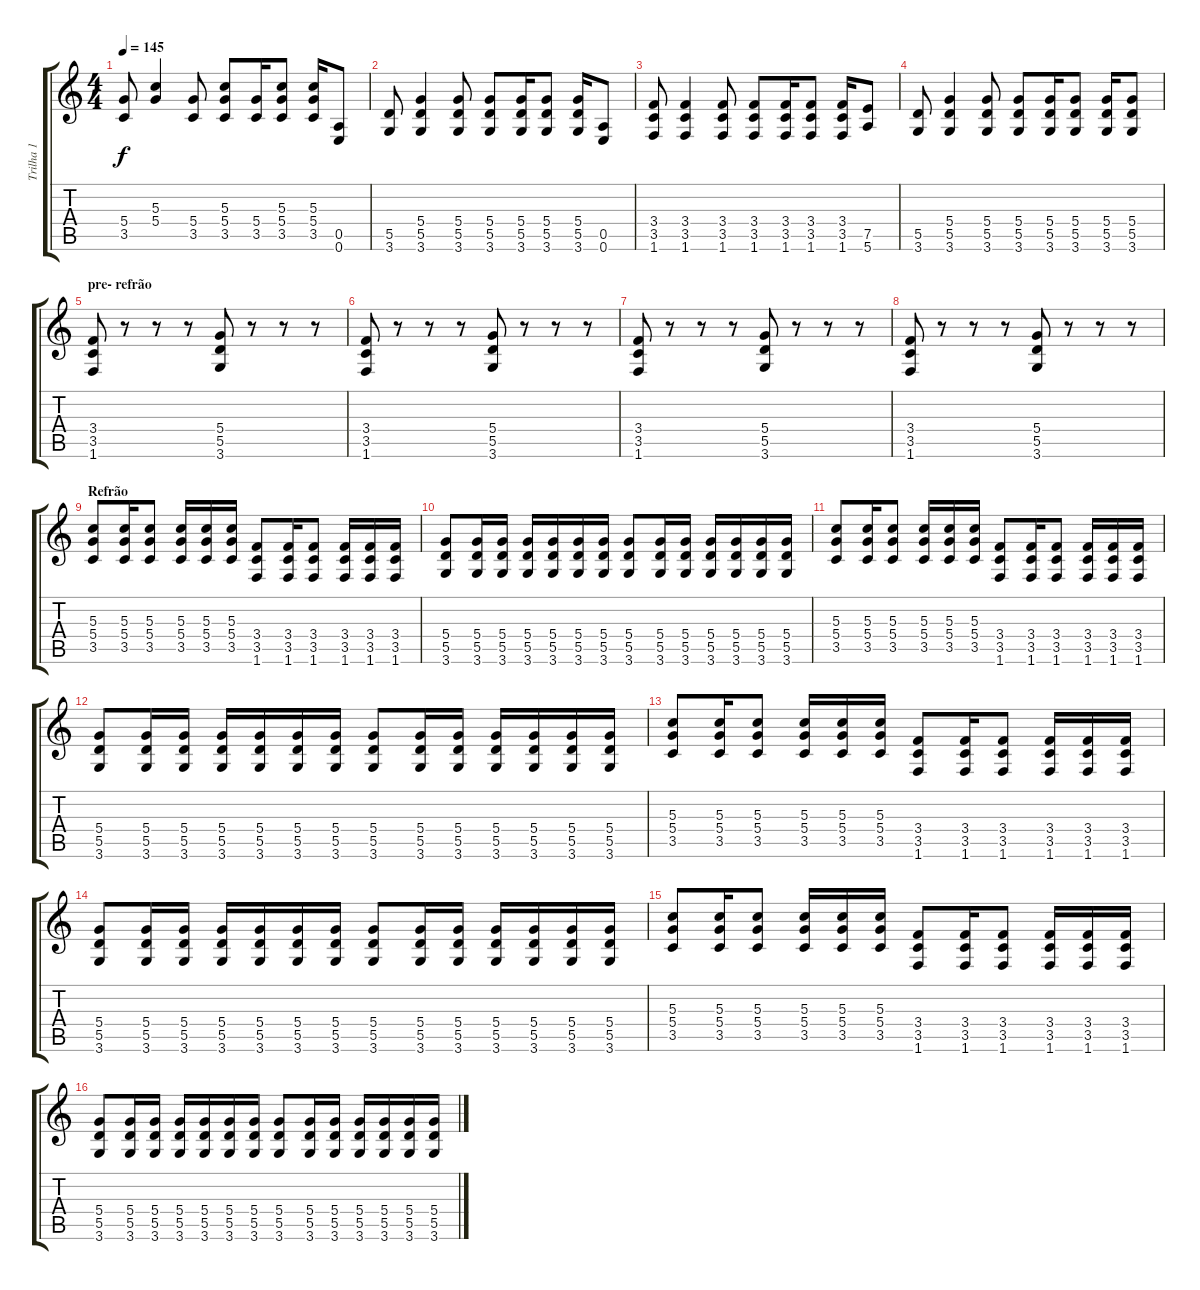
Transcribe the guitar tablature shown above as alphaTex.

\track ("Trilha 1" "Trilha 1") {instrument distortionguitar}
\staff {score tabs}
\tuning (E4 B3 G3 D3 A2 E2) {hide}
\ts (4 4)
\tempo 145
\clef g2
\ks c
(5.4 3.5).8{dy f} (5.3 5.4).4 (5.4 3.5).8 (5.3 5.4 3.5).8 (5.4 3.5).16 (5.3 5.4 3.5).8 (5.3 5.4 3.5).16 (0.5 0.6).8 |
(5.5 3.6).8 (5.4 5.5 3.6).4 (5.4 5.5 3.6).8 (5.4 5.5 3.6).8 (5.4 5.5 3.6).16 (5.4 5.5 3.6).8 (5.4 5.5 3.6).16 (0.5 0.6).8 |
(3.4 3.5 1.6).8 (3.4 3.5 1.6).4 (3.4 3.5 1.6).8 (3.4 3.5 1.6).8 (3.4 3.5 1.6).16 (3.4 3.5 1.6).8 (3.4 3.5 1.6).16 (7.5 5.6).8 |
(5.5 3.6).8 (5.4 5.5 3.6).4 (5.4 5.5 3.6).8 (5.4 5.5 3.6).8 (5.4 5.5 3.6).16 (5.4 5.5 3.6).8 (5.4 5.5 3.6).16 (5.4 5.5 3.6).8 |
\section ("" "pre- refrão")
(3.4 3.5 1.6).8 r.8 r.8 r.8 (5.4 5.5 3.6).8 r.8 r.8 r.8 |
(3.4 3.5 1.6).8 r.8 r.8 r.8 (5.4 5.5 3.6).8 r.8 r.8 r.8 |
(3.4 3.5 1.6).8 r.8 r.8 r.8 (5.4 5.5 3.6).8 r.8 r.8 r.8 |
(3.4 3.5 1.6).8 r.8 r.8 r.8 (5.4 5.5 3.6).8 r.8 r.8 r.8 |
\section ("" "Refrão")
(5.3 5.4 3.5).8 (5.3 5.4 3.5).16 (5.3 5.4 3.5).8 (5.3 5.4 3.5).16 (5.3 5.4 3.5).16 (5.3 5.4 3.5).16 (3.4 3.5 1.6).8 (3.4 3.5 1.6).16 (3.4 3.5 1.6).8 (3.4 3.5 1.6).16 (3.4 3.5 1.6).16 (3.4 3.5 1.6).16 |
(5.4 5.5 3.6).8 (5.4 5.5 3.6).16 (5.4 5.5 3.6).16 (5.4 5.5 3.6).16 (5.4 5.5 3.6).16 (5.4 5.5 3.6).16 (5.4 5.5 3.6).16 (5.4 5.5 3.6).8 (5.4 5.5 3.6).16 (5.4 5.5 3.6).16 (5.4 5.5 3.6).16 (5.4 5.5 3.6).16 (5.4 5.5 3.6).16 (5.4 5.5 3.6).16 |
(5.3 5.4 3.5).8 (5.3 5.4 3.5).16 (5.3 5.4 3.5).8 (5.3 5.4 3.5).16 (5.3 5.4 3.5).16 (5.3 5.4 3.5).16 (3.4 3.5 1.6).8 (3.4 3.5 1.6).16 (3.4 3.5 1.6).8 (3.4 3.5 1.6).16 (3.4 3.5 1.6).16 (3.4 3.5 1.6).16 |
(5.4 5.5 3.6).8 (5.4 5.5 3.6).16 (5.4 5.5 3.6).16 (5.4 5.5 3.6).16 (5.4 5.5 3.6).16 (5.4 5.5 3.6).16 (5.4 5.5 3.6).16 (5.4 5.5 3.6).8 (5.4 5.5 3.6).16 (5.4 5.5 3.6).16 (5.4 5.5 3.6).16 (5.4 5.5 3.6).16 (5.4 5.5 3.6).16 (5.4 5.5 3.6).16 |
(5.3 5.4 3.5).8 (5.3 5.4 3.5).16 (5.3 5.4 3.5).8 (5.3 5.4 3.5).16 (5.3 5.4 3.5).16 (5.3 5.4 3.5).16 (3.4 3.5 1.6).8 (3.4 3.5 1.6).16 (3.4 3.5 1.6).8 (3.4 3.5 1.6).16 (3.4 3.5 1.6).16 (3.4 3.5 1.6).16 |
(5.4 5.5 3.6).8 (5.4 5.5 3.6).16 (5.4 5.5 3.6).16 (5.4 5.5 3.6).16 (5.4 5.5 3.6).16 (5.4 5.5 3.6).16 (5.4 5.5 3.6).16 (5.4 5.5 3.6).8 (5.4 5.5 3.6).16 (5.4 5.5 3.6).16 (5.4 5.5 3.6).16 (5.4 5.5 3.6).16 (5.4 5.5 3.6).16 (5.4 5.5 3.6).16 |
(5.3 5.4 3.5).8 (5.3 5.4 3.5).16 (5.3 5.4 3.5).8 (5.3 5.4 3.5).16 (5.3 5.4 3.5).16 (5.3 5.4 3.5).16 (3.4 3.5 1.6).8 (3.4 3.5 1.6).16 (3.4 3.5 1.6).8 (3.4 3.5 1.6).16 (3.4 3.5 1.6).16 (3.4 3.5 1.6).16 |
(5.4 5.5 3.6).8 (5.4 5.5 3.6).16 (5.4 5.5 3.6).16 (5.4 5.5 3.6).16 (5.4 5.5 3.6).16 (5.4 5.5 3.6).16 (5.4 5.5 3.6).16 (5.4 5.5 3.6).8 (5.4 5.5 3.6).16 (5.4 5.5 3.6).16 (5.4 5.5 3.6).16 (5.4 5.5 3.6).16 (5.4 5.5 3.6).16 (5.4 5.5 3.6).16
